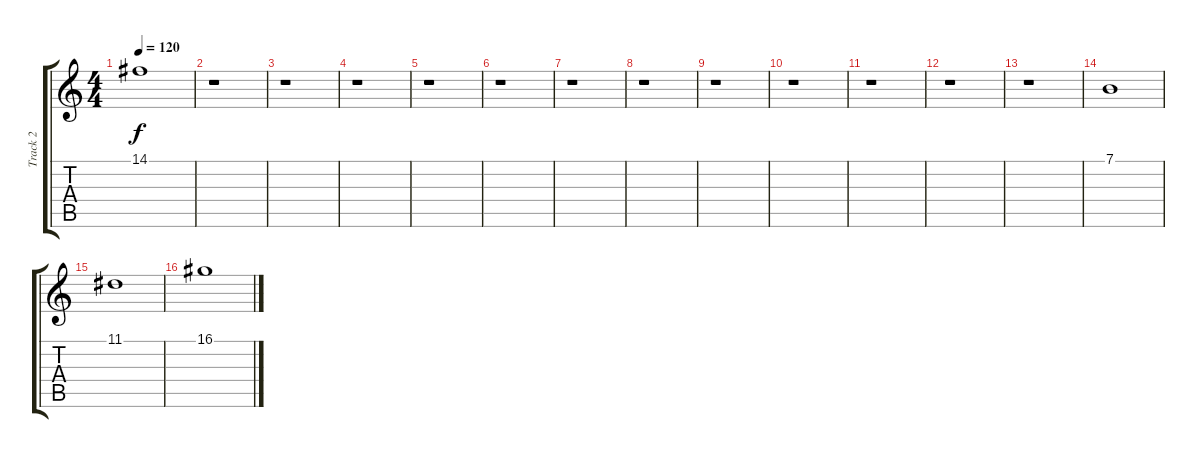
\track ("Track 2" "Track 2") {instrument pad8sweep}
\staff {score tabs}
\tuning (E4 B3 G3 D3 A2 E2) {hide}
\ts (4 4)
\tempo 120
\clef g2
\ks c
14.1.1{dy f} |
r.1 |
r.1 |
r.1 |
r.1 |
r.1 |
r.1 |
r.1 |
r.1 |
r.1 |
r.1 |
r.1 |
r.1 |
7.1.1 |
11.1.1 |
16.1.1
